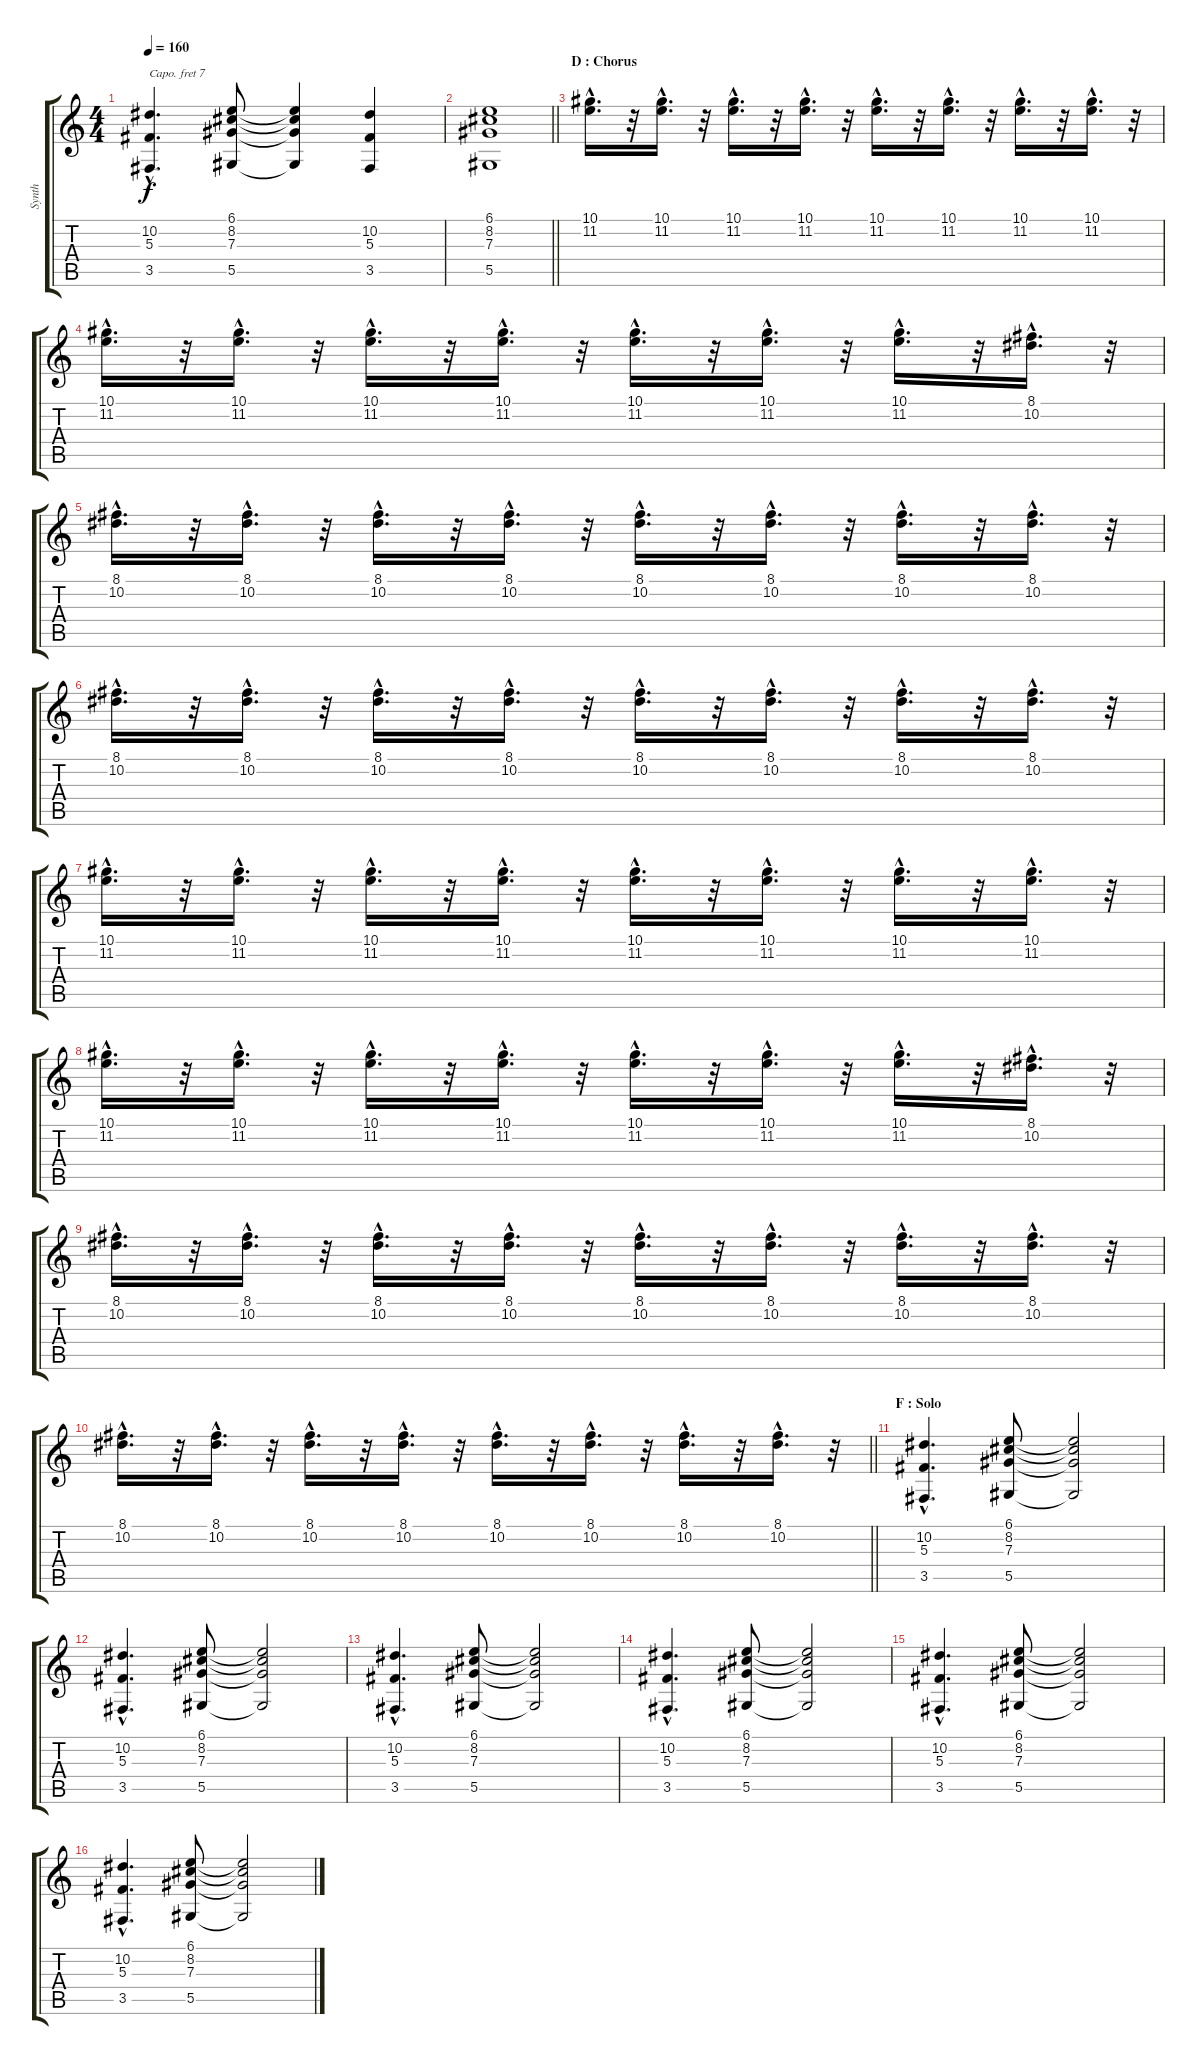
\track ("Synth" "Synth") {instrument stringensemble1}
\staff {score tabs}
\capo 7
\tuning (Eb4 Bb3 Gb3 Db3 Ab2 Eb2) {hide}
\ts (4 4)
\tempo 160
\clef g2
\ks c
(10.2{hac} 5.3{hac} 3.5{hac}).4{d dy f} (6.1 8.2 7.3 5.5).8 (6.1{t} 8.2{t} 7.3{t} 5.5{t}).4 (10.2 5.3 3.5).4 |
\barLineRight lightlight
(6.1 8.2 7.3 5.5).1 |
\section ("" "D : Chorus")
(10.1{hac} 11.2{hac}).16{d volume 6} r.32 (10.1{hac} 11.2{hac}).16{d} r.32 (10.1{hac} 11.2{hac}).16{d} r.32 (10.1{hac} 11.2{hac}).16{d} r.32 (10.1{hac} 11.2{hac}).16{d} r.32 (10.1{hac} 11.2{hac}).16{d} r.32 (10.1{hac} 11.2{hac}).16{d} r.32 (10.1{hac} 11.2{hac}).16{d} r.32 |
(10.1{hac} 11.2{hac}).16{d} r.32 (10.1{hac} 11.2{hac}).16{d} r.32 (10.1{hac} 11.2{hac}).16{d} r.32 (10.1{hac} 11.2{hac}).16{d} r.32 (10.1{hac} 11.2{hac}).16{d} r.32 (10.1{hac} 11.2{hac}).16{d} r.32 (10.1{hac} 11.2{hac}).16{d} r.32 (8.1{hac} 10.2{hac}).16{d} r.32 |
(8.1{hac} 10.2{hac}).16{d} r.32 (8.1{hac} 10.2{hac}).16{d} r.32 (8.1{hac} 10.2{hac}).16{d} r.32 (8.1{hac} 10.2{hac}).16{d} r.32 (8.1{hac} 10.2{hac}).16{d} r.32 (8.1{hac} 10.2{hac}).16{d} r.32 (8.1{hac} 10.2{hac}).16{d} r.32 (8.1{hac} 10.2{hac}).16{d} r.32 |
(8.1{hac} 10.2{hac}).16{d} r.32 (8.1{hac} 10.2{hac}).16{d} r.32 (8.1{hac} 10.2{hac}).16{d} r.32 (8.1{hac} 10.2{hac}).16{d} r.32 (8.1{hac} 10.2{hac}).16{d} r.32 (8.1{hac} 10.2{hac}).16{d} r.32 (8.1{hac} 10.2{hac}).16{d} r.32 (8.1{hac} 10.2{hac}).16{d} r.32 |
(10.1{hac} 11.2{hac}).16{d} r.32 (10.1{hac} 11.2{hac}).16{d} r.32 (10.1{hac} 11.2{hac}).16{d} r.32 (10.1{hac} 11.2{hac}).16{d} r.32 (10.1{hac} 11.2{hac}).16{d} r.32 (10.1{hac} 11.2{hac}).16{d} r.32 (10.1{hac} 11.2{hac}).16{d} r.32 (10.1{hac} 11.2{hac}).16{d} r.32 |
(10.1{hac} 11.2{hac}).16{d} r.32 (10.1{hac} 11.2{hac}).16{d} r.32 (10.1{hac} 11.2{hac}).16{d} r.32 (10.1{hac} 11.2{hac}).16{d} r.32 (10.1{hac} 11.2{hac}).16{d} r.32 (10.1{hac} 11.2{hac}).16{d} r.32 (10.1{hac} 11.2{hac}).16{d} r.32 (8.1{hac} 10.2{hac}).16{d} r.32 |
(8.1{hac} 10.2{hac}).16{d} r.32 (8.1{hac} 10.2{hac}).16{d} r.32 (8.1{hac} 10.2{hac}).16{d} r.32 (8.1{hac} 10.2{hac}).16{d} r.32 (8.1{hac} 10.2{hac}).16{d} r.32 (8.1{hac} 10.2{hac}).16{d} r.32 (8.1{hac} 10.2{hac}).16{d} r.32 (8.1{hac} 10.2{hac}).16{d} r.32 |
\barLineRight lightlight
(8.1{hac} 10.2{hac}).16{d} r.32 (8.1{hac} 10.2{hac}).16{d} r.32 (8.1{hac} 10.2{hac}).16{d} r.32 (8.1{hac} 10.2{hac}).16{d} r.32 (8.1{hac} 10.2{hac}).16{d} r.32 (8.1{hac} 10.2{hac}).16{d} r.32 (8.1{hac} 10.2{hac}).16{d} r.32 (8.1{hac} 10.2{hac}).16{d} r.32 |
\section ("" "F : Solo")
(10.2{hac} 5.3{hac} 3.5{hac}).4{d volume 7} (6.1 8.2 7.3 5.5).8 (6.1{t} 8.2{t} 7.3{t} 5.5{t}).2 |
(10.2{hac} 5.3{hac} 3.5{hac}).4{d} (6.1 8.2 7.3 5.5).8 (6.1{t} 8.2{t} 7.3{t} 5.5{t}).2 |
(10.2{hac} 5.3{hac} 3.5{hac}).4{d} (6.1 8.2 7.3 5.5).8 (6.1{t} 8.2{t} 7.3{t} 5.5{t}).2 |
(10.2{hac} 5.3{hac} 3.5{hac}).4{d} (6.1 8.2 7.3 5.5).8 (6.1{t} 8.2{t} 7.3{t} 5.5{t}).2 |
(10.2{hac} 5.3{hac} 3.5{hac}).4{d} (6.1 8.2 7.3 5.5).8 (6.1{t} 8.2{t} 7.3{t} 5.5{t}).2 |
(10.2{hac} 5.3{hac} 3.5{hac}).4{d} (6.1 8.2 7.3 5.5).8 (6.1{t} 8.2{t} 7.3{t} 5.5{t}).2
